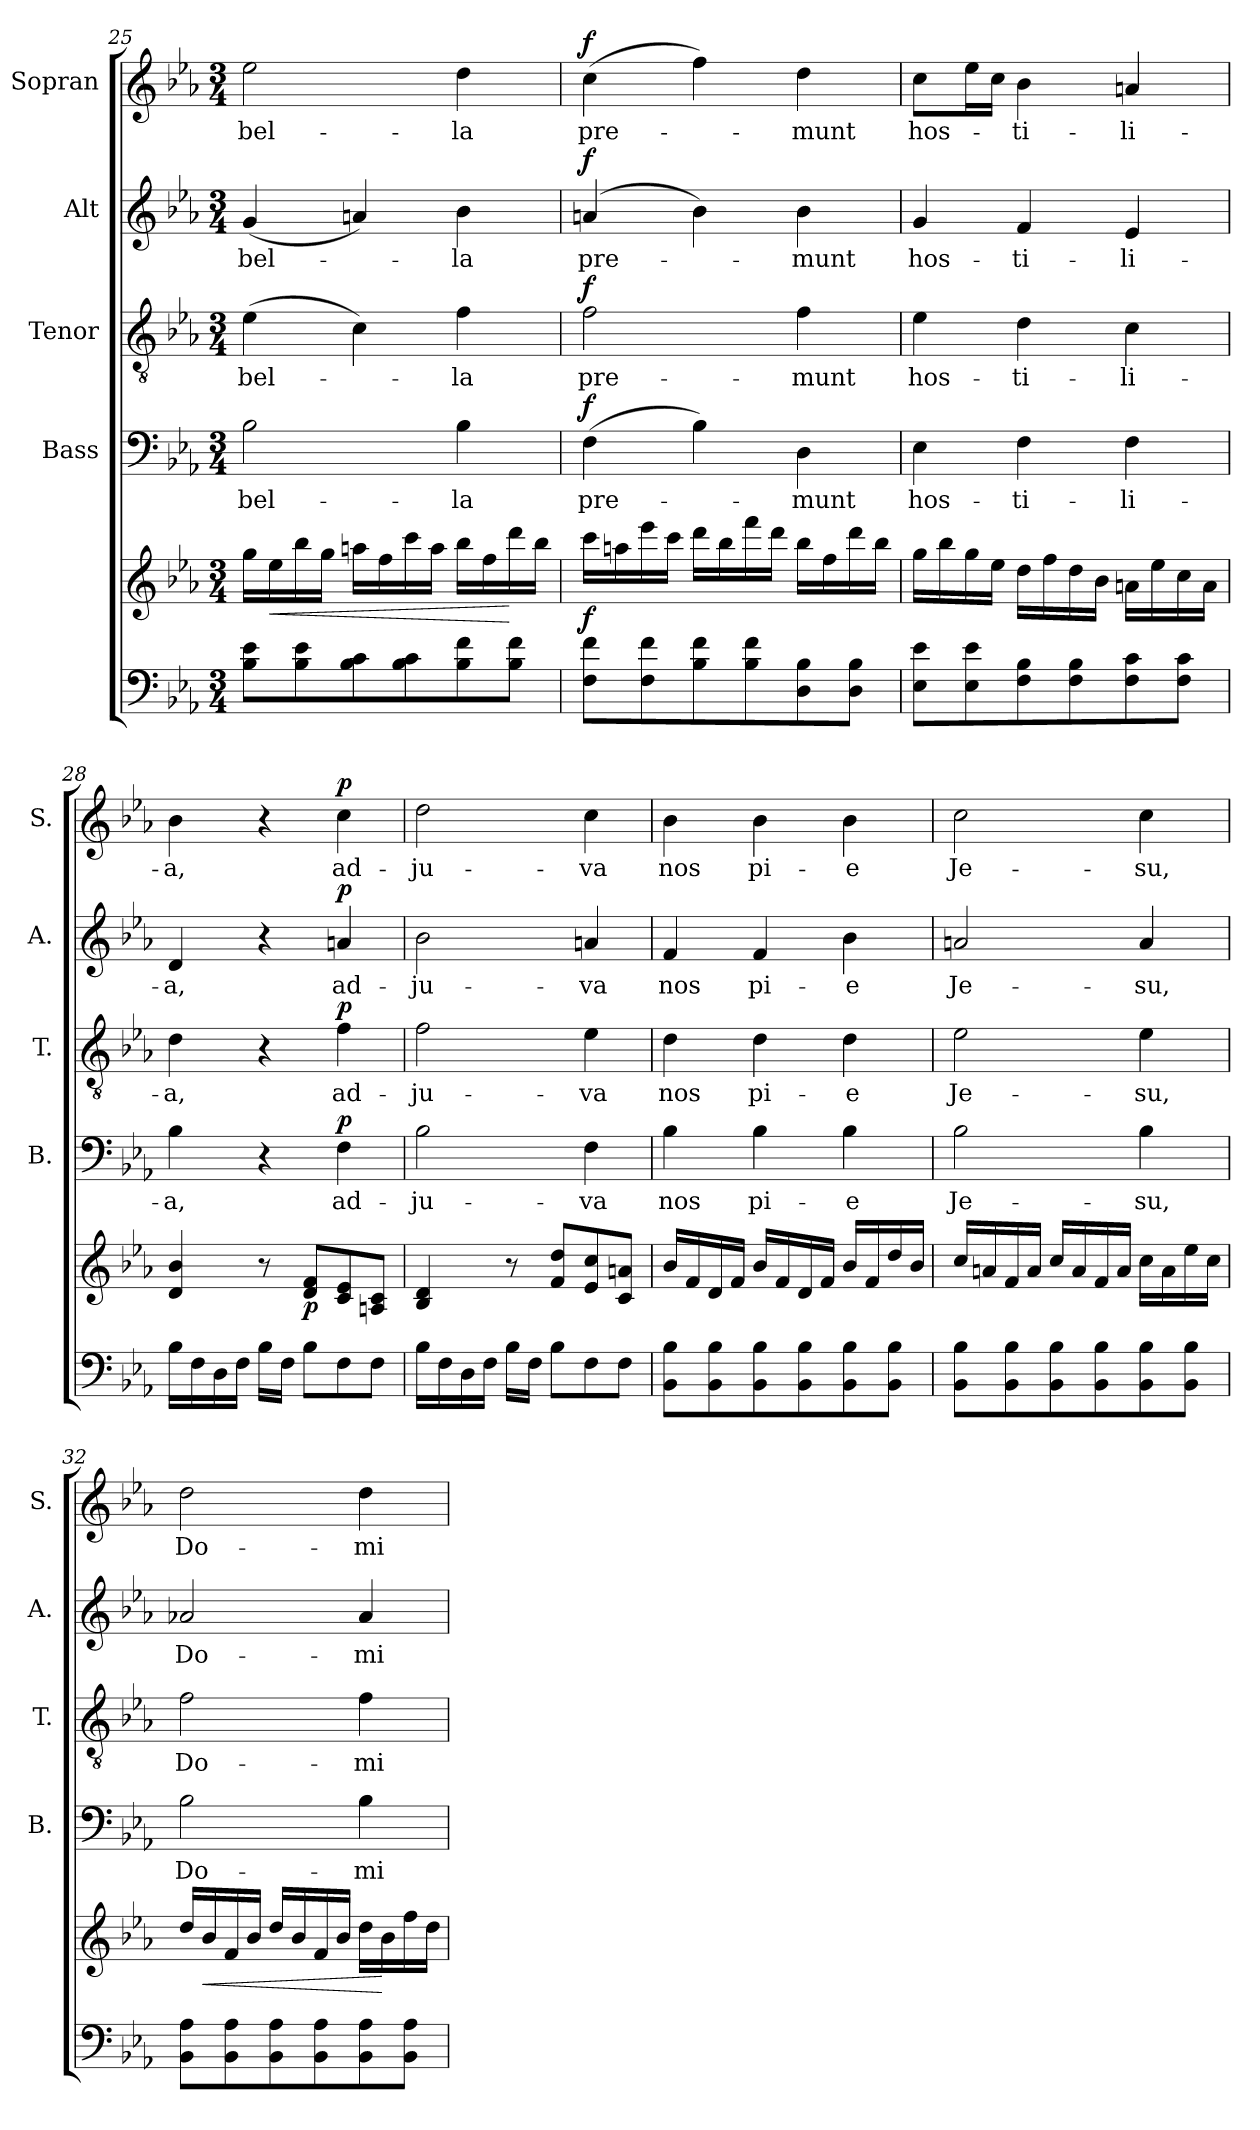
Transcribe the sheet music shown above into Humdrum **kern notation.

**kern	**kern	**dynam	**kern	**text	**dynam	**kern	**text	**dynam	**kern	**text	**dynam	**kern	**text	**dynam
*part5	*part5	*part5	*part4	*part4	*part4	*part3	*part3	*part3	*part2	*part2	*part2	*part1	*part1	*part1
*staff6	*staff5	*staff5/6	*staff4	*staff4	*staff4	*staff3	*staff3	*staff3	*staff2	*staff2	*staff2	*staff1	*staff1	*staff1
*	*	*	*I"Bass	*	*	*I"Tenor	*	*	*I"Alt	*	*	*I"Sopran	*	*
*	*	*	*I'B.	*	*	*I'T.	*	*	*I'A.	*	*	*I'S.	*	*
!!LO:LB:g=z
*clefF4	*clefG2	*	*clefF4	*	*	*clefGv2	*	*	*clefG2	*	*	*clefG2	*	*
*k[b-e-a-]	*k[b-e-a-]	*	*k[b-e-a-]	*	*	*k[b-e-a-]	*	*	*k[b-e-a-]	*	*	*k[b-e-a-]	*	*
*E-:	*E-:	*	*E-:	*	*	*E-:	*	*	*E-:	*	*	*E-:	*	*
*M3/4	*M3/4	*	*M3/4	*	*	*M3/4	*	*	*M3/4	*	*	*M3/4	*	*
=25	=25	=25	=25	=25	=25	=25	=25	=25	=25	=25	=25	=25	=25	=25
!	!	!	!	!LO:LY:b	!	!	!LO:LY:b	!	!	!LO:LY:b	!	!	!LO:LY:b	!
8B-\ 8e-\L	16gg\LL	.	2B-\	bel-	.	(>4e-\	bel-	.	(<4g/	bel-	.	2ee-\	bel-	.
!	!	!LO:HP:b	!	!	!	!	!	!	!	!	!	!	!	!
.	16ee-\	<	.	.	.	.	.	.	.	.	.	.	.	.
8B-\ 8e-\	16bb-\	.	.	.	.	.	.	.	.	.	.	.	.	.
.	16gg\JJ	.	.	.	.	.	.	.	.	.	.	.	.	.
8B-\ 8c\	16aan\LL	.	.	.	.	4c\)	.	.	4an/)	.	.	.	.	.
.	16ff\	.	.	.	.	.	.	.	.	.	.	.	.	.
8B-\ 8c\	16ccc\	.	.	.	.	.	.	.	.	.	.	.	.	.
.	16aa\JJ	.	.	.	.	.	.	.	.	.	.	.	.	.
!	!	!	!	!LO:LY:b	!	!	!LO:LY:b	!	!	!LO:LY:b	!	!	!LO:LY:b	!
8B-\ 8f\	16bb-\LL	.	4B-\	-la	.	4f\	-la	.	4b-\	-la	.	4dd\	-la	.
.	16ff\	.	.	.	.	.	.	.	.	.	.	.	.	.
8B-\ 8f\J	16ddd\	[	.	.	.	.	.	.	.	.	.	.	.	.
.	16bb-\JJ	.	.	.	.	.	.	.	.	.	.	.	.	.
=26	=26	=26	=26	=26	=26	=26	=26	=26	=26	=26	=26	=26	=26	=26
!	!	!LO:DY:b	!	!LO:LY:b	!LO:DY:a	!	!LO:LY:b	!LO:DY:a	!	!LO:LY:b	!LO:DY:a	!	!LO:LY:b	!LO:DY:a
8F\ 8f\L	16ccc\LL	f	(>4F\	pre-	f	2f\	pre-	f	(4an/	pre-	f	(>4cc\	pre-	f
.	16aan\	.	.	.	.	.	.	.	.	.	.	.	.	.
8F\ 8f\	16eee-\	.	.	.	.	.	.	.	.	.	.	.	.	.
.	16ccc\JJ	.	.	.	.	.	.	.	.	.	.	.	.	.
8B-\ 8f\	16ddd\LL	.	4B-\)	.	.	.	.	.	4b-\)	.	.	4ff\)	.	.
.	16bb-\	.	.	.	.	.	.	.	.	.	.	.	.	.
8B-\ 8f\	16fff\	.	.	.	.	.	.	.	.	.	.	.	.	.
.	16ddd\JJ	.	.	.	.	.	.	.	.	.	.	.	.	.
!	!	!	!	!LO:LY:b	!	!	!LO:LY:b	!	!	!LO:LY:b	!	!	!LO:LY:b	!
8D\ 8B-\	16bb-\LL	.	4D\	-munt	.	4f\	-munt	.	4b-\	-munt	.	4dd\	-munt	.
.	16ff\	.	.	.	.	.	.	.	.	.	.	.	.	.
8D\ 8B-\J	16ddd\	.	.	.	.	.	.	.	.	.	.	.	.	.
.	16bb-\JJ	.	.	.	.	.	.	.	.	.	.	.	.	.
=27	=27	=27	=27	=27	=27	=27	=27	=27	=27	=27	=27	=27	=27	=27
!	!	!	!	!LO:LY:b	!	!	!LO:LY:b	!	!	!LO:LY:b	!	!	!LO:LY:b	!
8E-\ 8e-\L	16gg\LL	.	4E-\	hos-	.	4e-\	hos-	.	4g/	hos-	.	8cc\L	hos-	.
.	16bb-\	.	.	.	.	.	.	.	.	.	.	.	.	.
8E-\ 8e-\	16gg\	.	.	.	.	.	.	.	.	.	.	16ee-\L	.	.
.	16ee-\JJ	.	.	.	.	.	.	.	.	.	.	16cc\JJ	.	.
!	!	!	!	!LO:LY:b	!	!	!LO:LY:b	!	!	!LO:LY:b	!	!	!LO:LY:b	!
8F\ 8B-\	16dd\LL	.	4F\	-ti-	.	4d\	-ti-	.	4f/	-ti-	.	4b-\	-ti-	.
.	16ff\	.	.	.	.	.	.	.	.	.	.	.	.	.
8F\ 8B-\	16dd\	.	.	.	.	.	.	.	.	.	.	.	.	.
.	16b-\JJ	.	.	.	.	.	.	.	.	.	.	.	.	.
!	!	!	!	!LO:LY:b	!	!	!LO:LY:b	!	!	!LO:LY:b	!	!	!LO:LY:b	!
8F\ 8c\	16an\LL	.	4F\	-li-	.	4c\	-li-	.	4e-/	-li-	.	4an/	-li-	.
.	16ee-\	.	.	.	.	.	.	.	.	.	.	.	.	.
8F\ 8c\J	16cc\	.	.	.	.	.	.	.	.	.	.	.	.	.
.	16a\JJ	.	.	.	.	.	.	.	.	.	.	.	.	.
=28	=28	=28	=28	=28	=28	=28	=28	=28	=28	=28	=28	=28	=28	=28
!	!	!	!	!LO:LY:b	!	!	!LO:LY:b	!	!	!LO:LY:b	!	!	!LO:LY:b	!
16B-\LL	4d/ 4b-/	.	4B-\	-a,	.	4d\	-a,	.	4d/	-a,	.	4b-\	-a,	.
16F\	.	.	.	.	.	.	.	.	.	.	.	.	.	.
16D\	.	.	.	.	.	.	.	.	.	.	.	.	.	.
16F\JJ	.	.	.	.	.	.	.	.	.	.	.	.	.	.
16B-\LL	8r	.	4r	.	.	4r	.	.	4r	.	.	4r	.	.
16F\JJ	.	.	.	.	.	.	.	.	.	.	.	.	.	.
!	!	!LO:DY:b	!	!	!	!	!	!	!	!	!	!	!	!
8B-\L	8d/ 8f/L	p	.	.	.	.	.	.	.	.	.	.	.	.
!	!	!	!	!LO:LY:b	!LO:DY:a	!	!LO:LY:b	!LO:DY:a	!	!LO:LY:b	!LO:DY:a	!	!LO:LY:b	!LO:DY:a
8F\	8c/ 8e-/	.	4F\	ad-	p	4f\	ad-	p	4an/	ad-	p	4cc\	ad-	p
8F\J	8An/ 8c/J	.	.	.	.	.	.	.	.	.	.	.	.	.
=29	=29	=29	=29	=29	=29	=29	=29	=29	=29	=29	=29	=29	=29	=29
!	!	!	!	!LO:LY:b	!	!	!LO:LY:b	!	!	!LO:LY:b	!	!	!LO:LY:b	!
16B-\LL	4B-/ 4d/	.	2B-\	-ju-	.	2f\	-ju-	.	2b-\	-ju-	.	2dd\	-ju-	.
16F\	.	.	.	.	.	.	.	.	.	.	.	.	.	.
16D\	.	.	.	.	.	.	.	.	.	.	.	.	.	.
16F\JJ	.	.	.	.	.	.	.	.	.	.	.	.	.	.
16B-\LL	8r	.	.	.	.	.	.	.	.	.	.	.	.	.
16F\JJ	.	.	.	.	.	.	.	.	.	.	.	.	.	.
8B-\L	8f/ 8dd/L	.	.	.	.	.	.	.	.	.	.	.	.	.
!	!	!	!	!LO:LY:b	!	!	!LO:LY:b	!	!	!LO:LY:b	!	!	!LO:LY:b	!
8F\	8e-/ 8cc/	.	4F\	-va	.	4e-\	-va	.	4an/	-va	.	4cc\	-va	.
8F\J	8c/ 8an/J	.	.	.	.	.	.	.	.	.	.	.	.	.
!!LO:PB:g=z
=30	=30	=30	=30	=30	=30	=30	=30	=30	=30	=30	=30	=30	=30	=30
!	!	!	!	!LO:LY:b	!	!	!LO:LY:b	!	!	!LO:LY:b	!	!	!LO:LY:b	!
8BB-\ 8B-\L	16b-/LL	.	4B-\	nos	.	4d\	nos	.	4f/	nos	.	4b-\	nos	.
.	16f/	.	.	.	.	.	.	.	.	.	.	.	.	.
8BB-\ 8B-\	16d/	.	.	.	.	.	.	.	.	.	.	.	.	.
.	16f/JJ	.	.	.	.	.	.	.	.	.	.	.	.	.
!	!	!	!	!LO:LY:b	!	!	!LO:LY:b	!	!	!LO:LY:b	!	!	!LO:LY:b	!
8BB-\ 8B-\	16b-/LL	.	4B-\	pi-	.	4d\	pi-	.	4f/	pi-	.	4b-\	pi-	.
.	16f/	.	.	.	.	.	.	.	.	.	.	.	.	.
8BB-\ 8B-\	16d/	.	.	.	.	.	.	.	.	.	.	.	.	.
.	16f/JJ	.	.	.	.	.	.	.	.	.	.	.	.	.
!	!	!	!	!LO:LY:b	!	!	!LO:LY:b	!	!	!LO:LY:b	!	!	!LO:LY:b	!
8BB-\ 8B-\	16b-/LL	.	4B-\	-e	.	4d\	-e	.	4b-\	-e	.	4b-\	-e	.
.	16f/	.	.	.	.	.	.	.	.	.	.	.	.	.
8BB-\ 8B-\J	16dd/	.	.	.	.	.	.	.	.	.	.	.	.	.
.	16b-/JJ	.	.	.	.	.	.	.	.	.	.	.	.	.
=31	=31	=31	=31	=31	=31	=31	=31	=31	=31	=31	=31	=31	=31	=31
!	!	!	!	!LO:LY:b	!	!	!LO:LY:b	!	!	!LO:LY:b	!	!	!LO:LY:b	!
8BB-\ 8B-\L	16cc/LL	.	2B-\	Je-	.	2e-\	Je-	.	2an/	Je-	.	2cc\	Je-	.
.	16an/	.	.	.	.	.	.	.	.	.	.	.	.	.
8BB-\ 8B-\	16f/	.	.	.	.	.	.	.	.	.	.	.	.	.
.	16a/JJ	.	.	.	.	.	.	.	.	.	.	.	.	.
8BB-\ 8B-\	16cc/LL	.	.	.	.	.	.	.	.	.	.	.	.	.
.	16a/	.	.	.	.	.	.	.	.	.	.	.	.	.
8BB-\ 8B-\	16f/	.	.	.	.	.	.	.	.	.	.	.	.	.
.	16a/JJ	.	.	.	.	.	.	.	.	.	.	.	.	.
!	!	!	!	!LO:LY:b	!	!	!LO:LY:b	!	!	!LO:LY:b	!	!	!LO:LY:b	!
8BB-\ 8B-\	16cc\LL	.	4B-\	-su,	.	4e-\	-su,	.	4a/	-su,	.	4cc\	-su,	.
.	16a\	.	.	.	.	.	.	.	.	.	.	.	.	.
8BB-\ 8B-\J	16ee-\	.	.	.	.	.	.	.	.	.	.	.	.	.
.	16cc\JJ	.	.	.	.	.	.	.	.	.	.	.	.	.
=32	=32	=32	=32	=32	=32	=32	=32	=32	=32	=32	=32	=32	=32	=32
!	!	!	!	!LO:LY:b	!	!	!LO:LY:b	!	!	!LO:LY:b	!	!	!LO:LY:b	!
8BB-\ 8A-\L	16dd/LL	.	2B-\	Do-	.	2f\	Do-	.	2a-X/	Do-	.	2dd\	Do-	.
!	!	!LO:HP:b	!	!	!	!	!	!	!	!	!	!	!	!
.	16b-/	<	.	.	.	.	.	.	.	.	.	.	.	.
8BB-\ 8A-\	16f/	.	.	.	.	.	.	.	.	.	.	.	.	.
.	16b-/JJ	.	.	.	.	.	.	.	.	.	.	.	.	.
8BB-\ 8A-\	16dd/LL	.	.	.	.	.	.	.	.	.	.	.	.	.
.	16b-/	.	.	.	.	.	.	.	.	.	.	.	.	.
8BB-\ 8A-\	16f/	.	.	.	.	.	.	.	.	.	.	.	.	.
.	16b-/JJ	.	.	.	.	.	.	.	.	.	.	.	.	.
!	!	!	!	!LO:LY:b	!	!	!LO:LY:b	!	!	!LO:LY:b	!	!	!LO:LY:b	!
8BB-\ 8A-\	16dd\LL	.	4B-\	-mi-	.	4f\	-mi-	.	4a-/	-mi-	.	4dd\	-mi-	.
.	16b-\	[	.	.	.	.	.	.	.	.	.	.	.	.
8BB-\ 8A-\J	16ff\	.	.	.	.	.	.	.	.	.	.	.	.	.
.	16dd\JJ	.	.	.	.	.	.	.	.	.	.	.	.	.
=	=	=	=	=	=	=	=	=	=	=	=	=	=	=
*-	*-	*-	*-	*-	*-	*-	*-	*-	*-	*-	*-	*-	*-	*-
